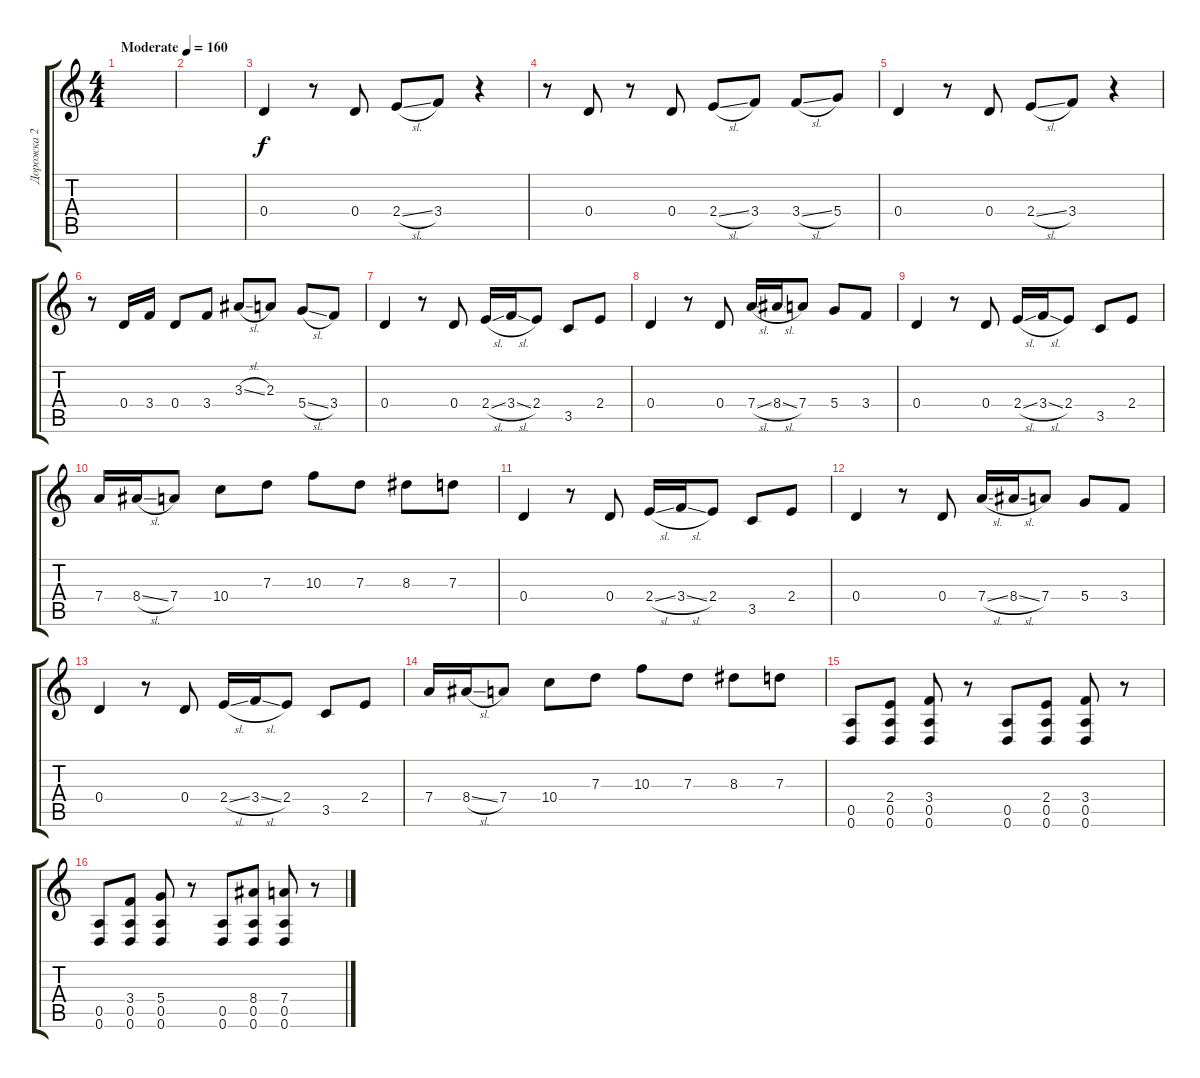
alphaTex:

\track ("Дорожка 2" "Дорожка 2") {instrument overdrivenguitar}
\staff {score tabs}
\tuning (E4 B3 G3 D3 A2 D2) {hide}
\ts (4 4)
\tempo (160 "Moderate")
\clef g2
\ks c
|
|
0.4.4 r.8 0.4.8 2.4{sl}.8 3.4.8 r.4 |
r.8 0.4.8 r.8 0.4.8 2.4{sl}.8 3.4.8 3.4{sl}.8 5.4.8 |
0.4.4 r.8 0.4.8 2.4{sl}.8 3.4.8 r.4 |
r.8 0.4.16 3.4.16 0.4.8 3.4.8 3.3{sl}.8 2.3.8 5.4{sl}.8 3.4.8 |
0.4.4 r.8 0.4.8 2.4{sl}.16 3.4{sl}.16 2.4.8 3.5.8 2.4.8 |
0.4.4 r.8 0.4.8 7.4{sl}.16 8.4{sl}.16 7.4.8 5.4.8 3.4.8 |
0.4.4 r.8 0.4.8 2.4{sl}.16 3.4{sl}.16 2.4.8 3.5.8 2.4.8 |
7.4.16 8.4{sl}.16 7.4.8 10.4.8 7.3.8 10.3.8 7.3.8 8.3.8 7.3.8 |
0.4.4 r.8 0.4.8 2.4{sl}.16 3.4{sl}.16 2.4.8 3.5.8 2.4.8 |
0.4.4 r.8 0.4.8 7.4{sl}.16 8.4{sl}.16 7.4.8 5.4.8 3.4.8 |
0.4.4 r.8 0.4.8 2.4{sl}.16 3.4{sl}.16 2.4.8 3.5.8 2.4.8 |
7.4.16 8.4{sl}.16 7.4.8 10.4.8 7.3.8 10.3.8 7.3.8 8.3.8 7.3.8 |
(0.5 0.6).8 (2.4 0.5 0.6).8 (3.4 0.5 0.6).8 r.8 (0.5 0.6).8 (2.4 0.5 0.6).8 (3.4 0.5 0.6).8 r.8 |
(0.5 0.6).8 (3.4 0.5 0.6).8 (5.4 0.5 0.6).8 r.8 (0.5 0.6).8 (8.4 0.5 0.6).8 (7.4 0.5 0.6).8 r.8
